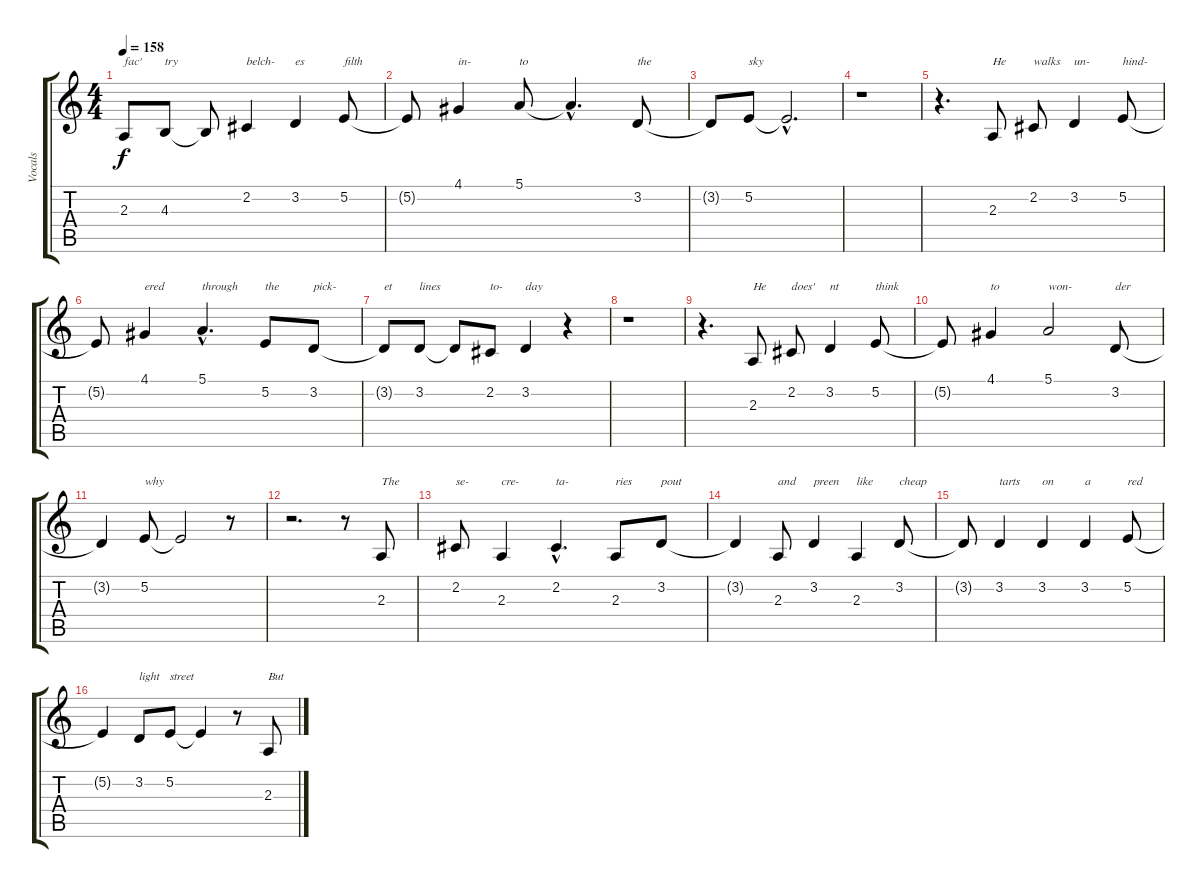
\track ("Vocals" "Vocals") {instrument clarinet}
\staff {score tabs}
\tuning (E4 B3 G3 D3 A2 E2) {hide}
\ts (4 4)
\tempo 158
\clef g2
\ks c
2.3.8{txt "fac'" dy f} 4.3.8{txt "try"} 4.3{t}.8 2.2.4{txt "belch-"} 3.2.4{txt "es"} 5.2.8{txt "filth"} |
5.2{t}.8 4.1.4{txt "in-"} 5.1.8{txt "to"} 5.1{hac t}.4{d} 3.2.8{txt "the"} |
3.2{t}.8 5.2.8{txt "sky"} 5.2{hac t}.2{d} |
r.1 |
r.4{d} 2.3.8{txt "He"} 2.2.8{txt "walks"} 3.2.4{txt "un-"} 5.2.8{txt "hind-"} |
5.2{t}.8 4.1.4{txt "ered"} 5.1{hac}.4{d txt "through"} 5.2.8{txt "the"} 3.2.8{txt "pick-"} |
3.2{t}.8{txt "et"} 3.2.8{txt "lines"} 3.2{t}.8 2.2.8{txt "to-"} 3.2.4{txt "day"} r.4 |
r.1 |
r.4{d} 2.3.8{txt "He"} 2.2.8{txt "does'"} 3.2.4{txt "nt"} 5.2.8{txt "think"} |
5.2{t}.8 4.1.4{txt "to"} 5.1.2{txt "won-"} 3.2.8{txt "der"} |
3.2{t}.4 5.2.8{txt "why"} 5.2{t}.2 r.8 |
r.2{d} r.8 2.3.8{txt "The"} |
2.2.8{txt "se-"} 2.3.4{txt "cre-"} 2.2{hac}.4{d txt "ta-"} 2.3.8{txt "ries"} 3.2.8{txt "pout"} |
3.2{t}.4 2.3.8{txt "and"} 3.2.4{txt "preen"} 2.3.4{txt "like"} 3.2.8{txt "cheap"} |
3.2{t}.8 3.2.4{txt "tarts"} 3.2.4{txt "on"} 3.2.4{txt "a"} 5.2.8{txt "red"} |
5.2{t}.4 3.2.8{txt "light"} 5.2.8{txt "street"} 5.2{t}.4 r.8 2.3.8{txt "But"}
